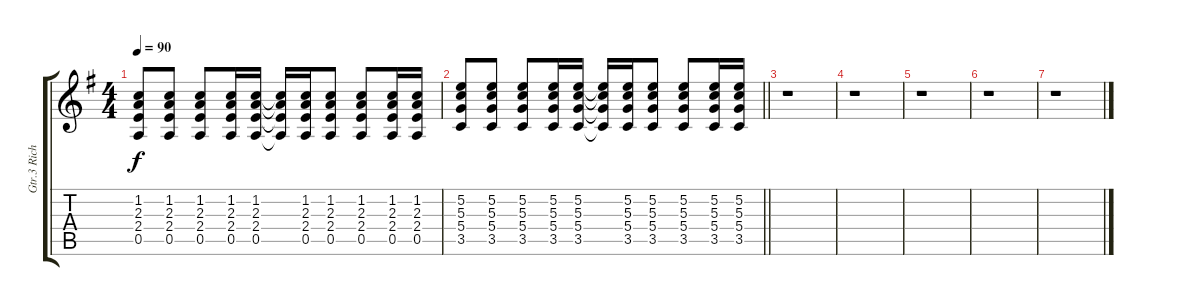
\track ("Gtr.3 Richie Acoustic" "Gtr.3 Rich") {instrument acousticguitarsteel}
\staff {score tabs}
\tuning (E4 B3 G3 D3 A2 E2) {hide}
\ts (4 4)
\tempo 90
\clef g2
\ks g
(1.2 2.3 2.4 0.5).8{dy f} (1.2 2.3 2.4 0.5).8 (1.2 2.3 2.4 0.5).8 (1.2 2.3 2.4 0.5).16 (1.2 2.3 2.4 0.5).16 (1.2{t} 2.3{t} 2.4{t} 0.5{t}).16 (1.2 2.3 2.4 0.5).16 (1.2 2.3 2.4 0.5).8 (1.2 2.3 2.4 0.5).8 (1.2 2.3 2.4 0.5).16 (1.2 2.3 2.4 0.5).16 |
\barLineRight lightlight
(5.2 5.3 5.4 3.5).8 (5.2 5.3 5.4 3.5).8 (5.2 5.3 5.4 3.5).8 (5.2 5.3 5.4 3.5).16 (5.2 5.3 5.4 3.5).16 (5.2{t} 5.3{t} 5.4{t} 3.5{t}).16 (5.2 5.3 5.4 3.5).16 (5.2 5.3 5.4 3.5).8 (5.2 5.3 5.4 3.5).8 (5.2 5.3 5.4 3.5).16 (5.2 5.3 5.4 3.5).16 |
r.1 |
r.1 |
r.1 |
r.1 |
r.1
